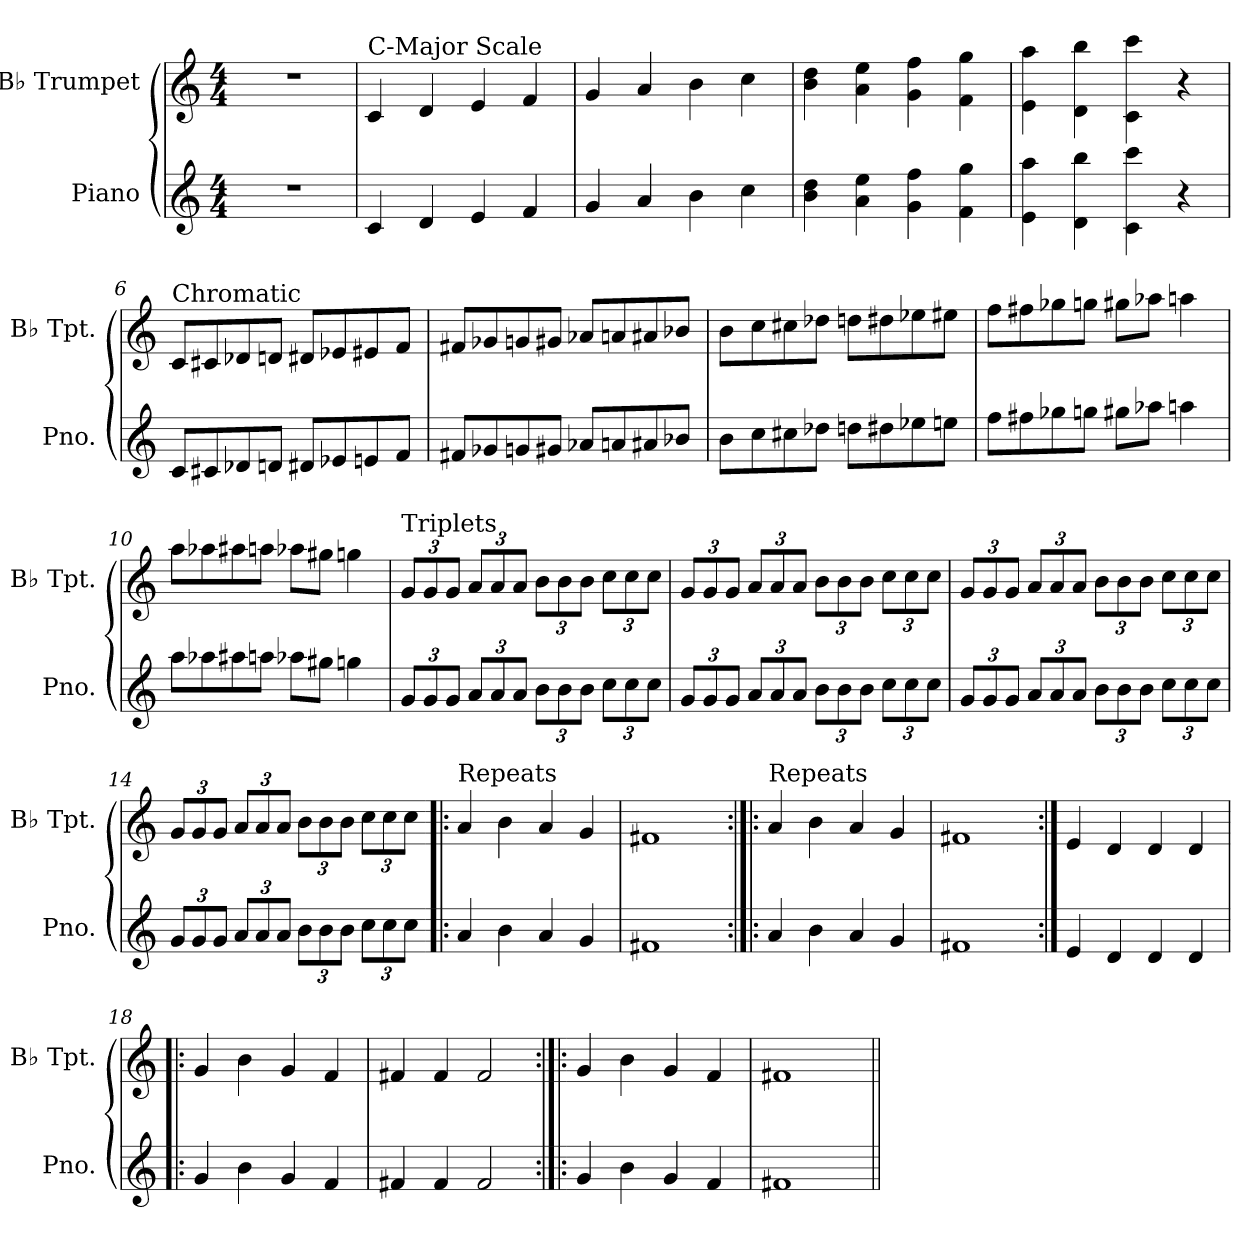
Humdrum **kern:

**kern	**kern
*part2	*part1
*staff2	*staff1
*I"Piano	*I"B♭ Trumpet
*I'Pno.	*I'B♭ Tpt.
*clefG2	*clefG2
*	*ITrd1c2
*k[]	*k[b-e-]
*M4/4	*M4/4
*MM240	*MM240
=1	=1
1r	1r
=2	=2
!	!LO:TX:t=C-Major Scale
4c	4B-
4d	4c
4e	4d
4f	4e-
=3	=3
4g	4f
4a	4g
4b	4a
4cc	4b-
=4	=4
4b 4dd	4a 4cc
4a 4ee	4g 4dd
4g 4ff	4f 4ee-
4f 4gg	4e- 4ff
=5	=5
4e 4aa	4d 4gg
4d 4bb	4c 4aa
4c 4ccc	4B- 4bb-
4r	4r
=6	=6
!	!LO:TX:t=Chromatic
8cL	8B-L
8c#X	8Bn
8d-X	8c-X
8dnJ	8cnJ
8d#XL	8c#XL
8e-X	8d-X
8en	8d#X
8fJ	8e-J
=7	=7
8f#XL	8enL
8g-X	8f-X
8gn	8fn
8g#XJ	8f#XJ
8a-XL	8g-XL
8an	8gn
8a#X	8g#X
8b-XJ	8a-XJ
=8	=8
8bL	8aL
8cc	8b-
8cc#X	8bn
8dd-XJ	8cc-XJ
8ddnL	8ccnL
8dd#X	8cc#X
8ee-X	8dd-X
8eenJ	8dd#XJ
=9	=9
8ffL	8ee-L
8ff#X	8een
8gg-X	8ff-X
8ggnJ	8ffnJ
8gg#XL	8ff#XL
8aa-XJ	8gg-XJ
4aan	4ggn
=10	=10
8aaL	8ggL
8aa-X	8gg-X
8aa#X	8gg#X
8aanJ	8ggnJ
8aa-XL	8gg-XL
8gg#XJ	8ff#XJ
4ggn	4ffn
=11	=11
*Xbrackettup	*Xbrackettup
!	!LO:TX:t=Triplets
12gL	12fL
12g	12f
12gJ	12fJ
12aL	12gL
12a	12g
12aJ	12gJ
12bL	12aL
12b	12a
12bJ	12aJ
12ccL	12b-L
12cc	12b-
12ccJ	12b-J
=12	=12
12gL	12fL
12g	12f
12gJ	12fJ
12aL	12gL
12a	12g
12aJ	12gJ
12bL	12aL
12b	12a
12bJ	12aJ
12ccL	12b-L
12cc	12b-
12ccJ	12b-J
=13	=13
12gL	12fL
12g	12f
12gJ	12fJ
12aL	12gL
12a	12g
12aJ	12gJ
12bL	12aL
12b	12a
12bJ	12aJ
12ccL	12b-L
12cc	12b-
12ccJ	12b-J
=14	=14
12gL	12fL
12g	12f
12gJ	12fJ
12aL	12gL
12a	12g
12aJ	12gJ
12bL	12aL
12b	12a
12bJ	12aJ
12ccL	12b-L
12cc	12b-
12ccJ	12b-J
=15!|:	=15!|:
!	!LO:TX:t=Repeats
4a	4g
4b	4a
4a	4g
4g	4f
=16	=16
1f#X	1en
=15:|!|:	=15:|!|:
!	!LO:TX:t=Repeats
4a	4g
4b	4a
4a	4g
4g	4f
=16	=16
1f#X	1en
=17:|!	=17:|!
4e	4d
4d	4c
4d	4c
4d	4c
=18!|:	=18!|:
4g	4f
4b	4a
4g	4f
4f	4e-
=19	=19
4f#X	4en
4f#	4e
2f#	2e
=18:|!|:	=18:|!|:
4g	4f
4b	4a
4g	4f
4f	4e-
=20	=20
1f#X	1en
=||	=||
*-	*-
